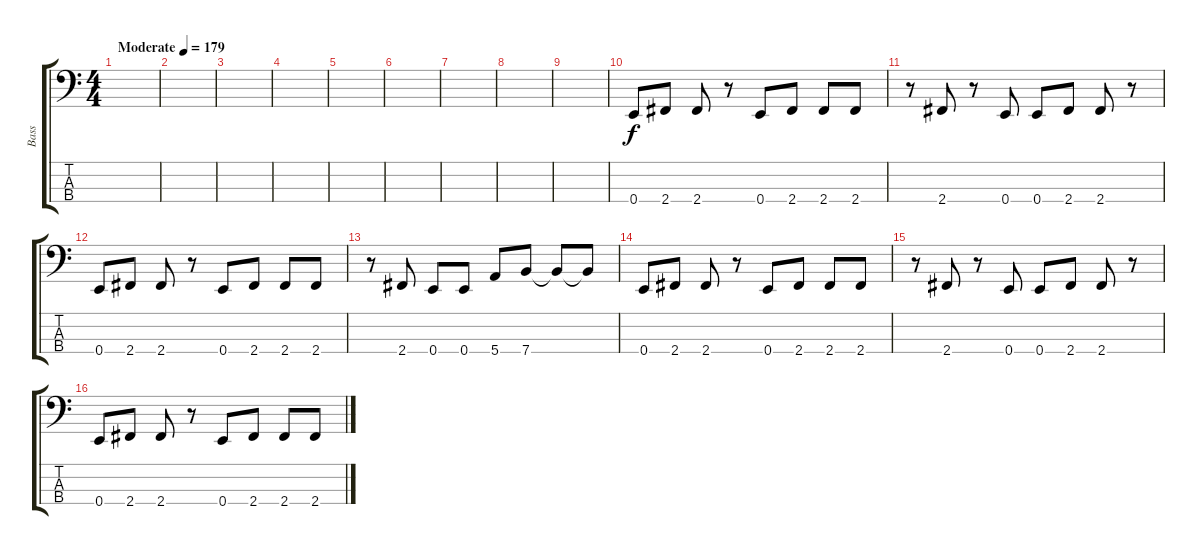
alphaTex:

\track ("Bass" "Bass") {instrument electricbassfinger}
\staff {score tabs}
\tuning (G2 D2 A1 E1) {hide}
\ts (4 4)
\tempo (179 "Moderate")
\clef f4
\ks c
|
|
|
|
|
|
|
|
|
0.4.8 2.4.8 2.4.8 r.8 0.4.8 2.4.8 2.4.8 2.4.8 |
r.8 2.4.8 r.8 0.4.8 0.4.8 2.4.8 2.4.8 r.8 |
0.4.8 2.4.8 2.4.8 r.8 0.4.8 2.4.8 2.4.8 2.4.8 |
r.8 2.4.8 0.4.8 0.4.8 5.4.8 7.4.8 7.4{t}.8 7.4{t}.8 |
0.4.8 2.4.8 2.4.8 r.8 0.4.8 2.4.8 2.4.8 2.4.8 |
r.8 2.4.8 r.8 0.4.8 0.4.8 2.4.8 2.4.8 r.8 |
0.4.8 2.4.8 2.4.8 r.8 0.4.8 2.4.8 2.4.8 2.4.8
